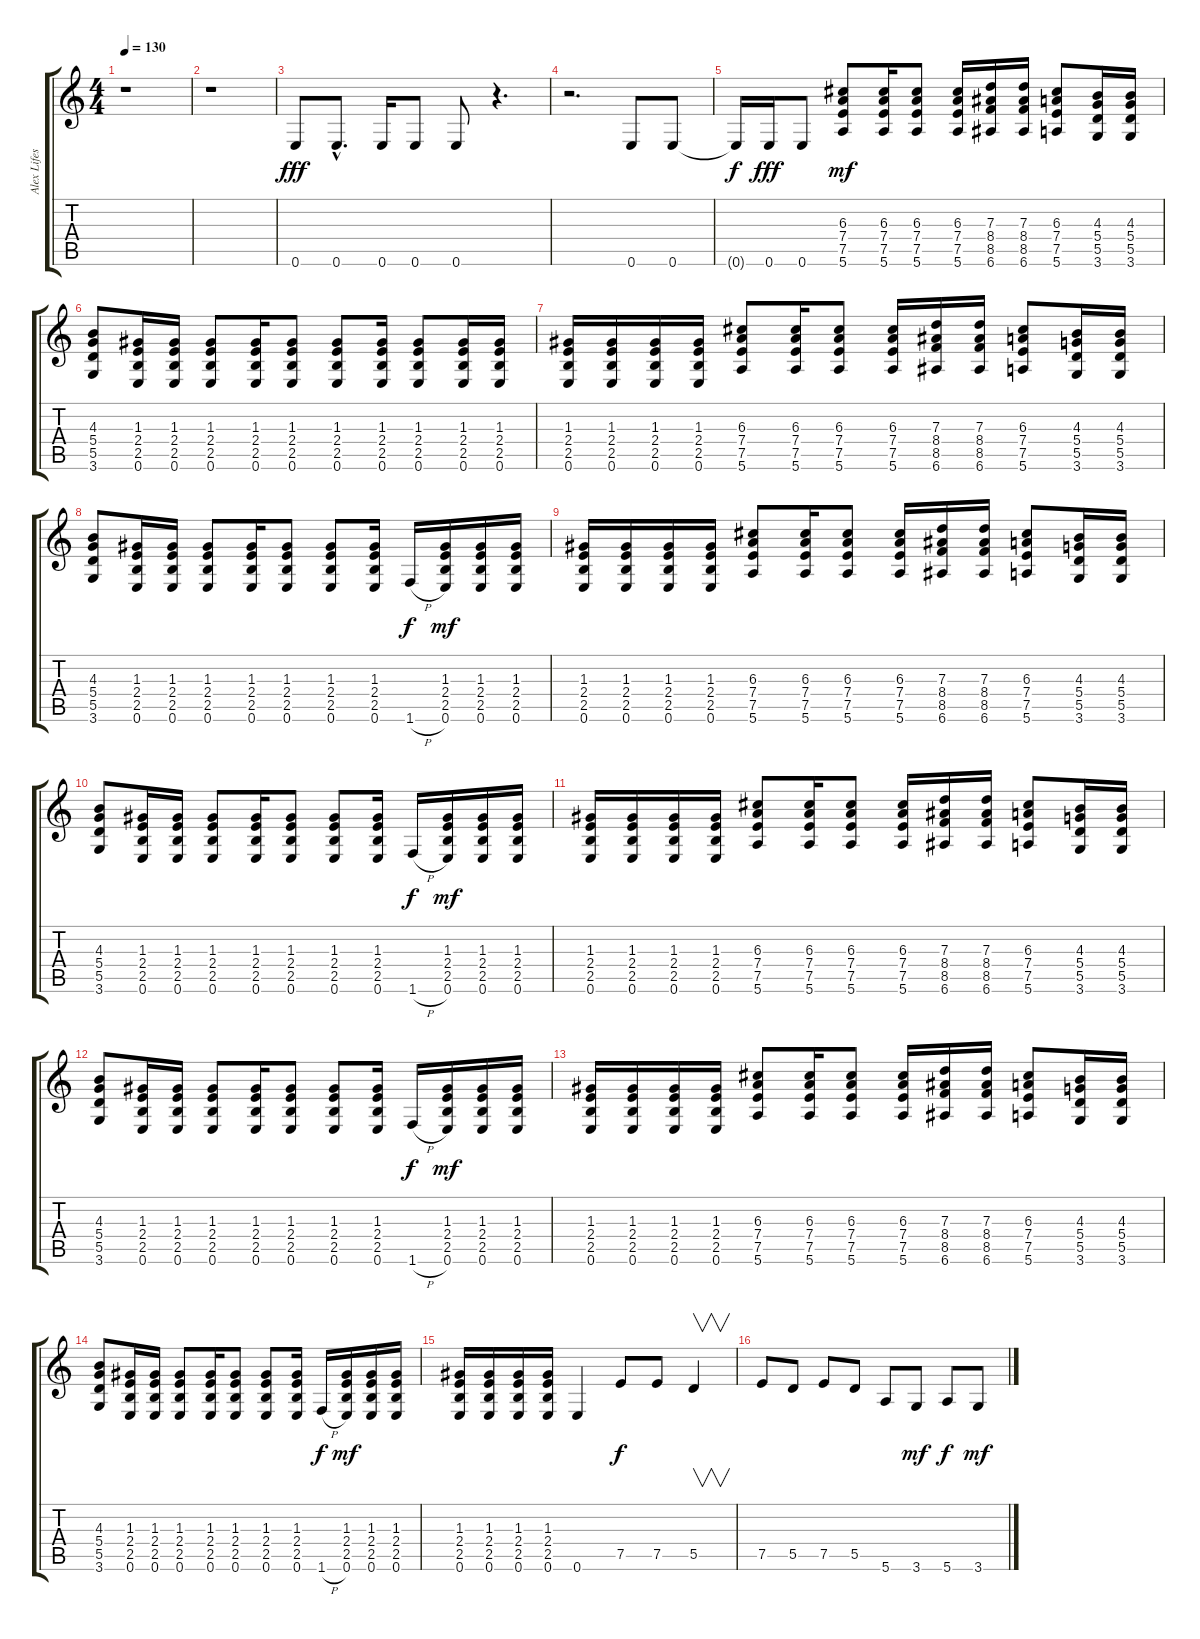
\track ("Alex Lifeson" "Alex Lifes") {instrument overdrivenguitar}
\staff {score tabs}
\tuning (E4 B3 G3 D3 A2 E2) {hide}
\ts (4 4)
\tempo 130
\clef g2
\ks c
r.1{dy fff} |
r.1 |
0.6.8 0.6{hac}.8{d} 0.6.16 0.6.8 0.6.8 r.4{d} |
r.2{d} 0.6.8 0.6.8 |
0.6{t}.16{dy f} 0.6.16{dy fff} 0.6.8 (6.3 7.4 7.5 5.6).8{dy mf} (6.3 7.4 7.5 5.6).16 (6.3 7.4 7.5 5.6).8 (6.3 7.4 7.5 5.6).16 (7.3 8.4 8.5 6.6).16 (7.3 8.4 8.5 6.6).16 (6.3 7.4 7.5 5.6).8 (4.3 5.4 5.5 3.6).16 (4.3 5.4 5.5 3.6).16 |
(4.3 5.4 5.5 3.6).8 (1.3 2.4 2.5 0.6).16 (1.3 2.4 2.5 0.6).16 (1.3 2.4 2.5 0.6).8 (1.3 2.4 2.5 0.6).16 (1.3 2.4 2.5 0.6).8 (1.3 2.4 2.5 0.6).8 (1.3 2.4 2.5 0.6).16 (1.3 2.4 2.5 0.6).8 (1.3 2.4 2.5 0.6).16 (1.3 2.4 2.5 0.6).16 |
(1.3 2.4 2.5 0.6).16 (1.3 2.4 2.5 0.6).16 (1.3 2.4 2.5 0.6).16 (1.3 2.4 2.5 0.6).16 (6.3 7.4 7.5 5.6).8 (6.3 7.4 7.5 5.6).16 (6.3 7.4 7.5 5.6).8 (6.3 7.4 7.5 5.6).16 (7.3 8.4 8.5 6.6).16 (7.3 8.4 8.5 6.6).16 (6.3 7.4 7.5 5.6).8 (4.3 5.4 5.5 3.6).16 (4.3 5.4 5.5 3.6).16 |
(4.3 5.4 5.5 3.6).8 (1.3 2.4 2.5 0.6).16 (1.3 2.4 2.5 0.6).16 (1.3 2.4 2.5 0.6).8 (1.3 2.4 2.5 0.6).16 (1.3 2.4 2.5 0.6).8 (1.3 2.4 2.5 0.6).8 (1.3 2.4 2.5 0.6).16 1.6{h}.16{dy f} (1.3 2.4 2.5 0.6).16{dy mf} (1.3 2.4 2.5 0.6).16 (1.3 2.4 2.5 0.6).16 |
(1.3 2.4 2.5 0.6).16 (1.3 2.4 2.5 0.6).16 (1.3 2.4 2.5 0.6).16 (1.3 2.4 2.5 0.6).16 (6.3 7.4 7.5 5.6).8 (6.3 7.4 7.5 5.6).16 (6.3 7.4 7.5 5.6).8 (6.3 7.4 7.5 5.6).16 (7.3 8.4 8.5 6.6).16 (7.3 8.4 8.5 6.6).16 (6.3 7.4 7.5 5.6).8 (4.3 5.4 5.5 3.6).16 (4.3 5.4 5.5 3.6).16 |
(4.3 5.4 5.5 3.6).8 (1.3 2.4 2.5 0.6).16 (1.3 2.4 2.5 0.6).16 (1.3 2.4 2.5 0.6).8 (1.3 2.4 2.5 0.6).16 (1.3 2.4 2.5 0.6).8 (1.3 2.4 2.5 0.6).8 (1.3 2.4 2.5 0.6).16 1.6{h}.16{dy f} (1.3 2.4 2.5 0.6).16{dy mf} (1.3 2.4 2.5 0.6).16 (1.3 2.4 2.5 0.6).16 |
(1.3 2.4 2.5 0.6).16 (1.3 2.4 2.5 0.6).16 (1.3 2.4 2.5 0.6).16 (1.3 2.4 2.5 0.6).16 (6.3 7.4 7.5 5.6).8 (6.3 7.4 7.5 5.6).16 (6.3 7.4 7.5 5.6).8 (6.3 7.4 7.5 5.6).16 (7.3 8.4 8.5 6.6).16 (7.3 8.4 8.5 6.6).16 (6.3 7.4 7.5 5.6).8 (4.3 5.4 5.5 3.6).16 (4.3 5.4 5.5 3.6).16 |
(4.3 5.4 5.5 3.6).8 (1.3 2.4 2.5 0.6).16 (1.3 2.4 2.5 0.6).16 (1.3 2.4 2.5 0.6).8 (1.3 2.4 2.5 0.6).16 (1.3 2.4 2.5 0.6).8 (1.3 2.4 2.5 0.6).8 (1.3 2.4 2.5 0.6).16 1.6{h}.16{dy f} (1.3 2.4 2.5 0.6).16{dy mf} (1.3 2.4 2.5 0.6).16 (1.3 2.4 2.5 0.6).16 |
(1.3 2.4 2.5 0.6).16 (1.3 2.4 2.5 0.6).16 (1.3 2.4 2.5 0.6).16 (1.3 2.4 2.5 0.6).16 (6.3 7.4 7.5 5.6).8 (6.3 7.4 7.5 5.6).16 (6.3 7.4 7.5 5.6).8 (6.3 7.4 7.5 5.6).16 (7.3 8.4 8.5 6.6).16 (7.3 8.4 8.5 6.6).16 (6.3 7.4 7.5 5.6).8 (4.3 5.4 5.5 3.6).16 (4.3 5.4 5.5 3.6).16 |
(4.3 5.4 5.5 3.6).8 (1.3 2.4 2.5 0.6).16 (1.3 2.4 2.5 0.6).16 (1.3 2.4 2.5 0.6).8 (1.3 2.4 2.5 0.6).16 (1.3 2.4 2.5 0.6).8 (1.3 2.4 2.5 0.6).8 (1.3 2.4 2.5 0.6).16 1.6{h}.16{dy f} (1.3 2.4 2.5 0.6).16{dy mf} (1.3 2.4 2.5 0.6).16 (1.3 2.4 2.5 0.6).16 |
(1.3 2.4 2.5 0.6).16 (1.3 2.4 2.5 0.6).16 (1.3 2.4 2.5 0.6).16 (1.3 2.4 2.5 0.6).16 0.6.4 7.5.8{dy f} 7.5.8 5.5.4{v} |
7.5.8 5.5.8 7.5.8 5.5.8 5.6.8 3.6.8{dy mf} 5.6.8{dy f} 3.6.8{dy mf}
